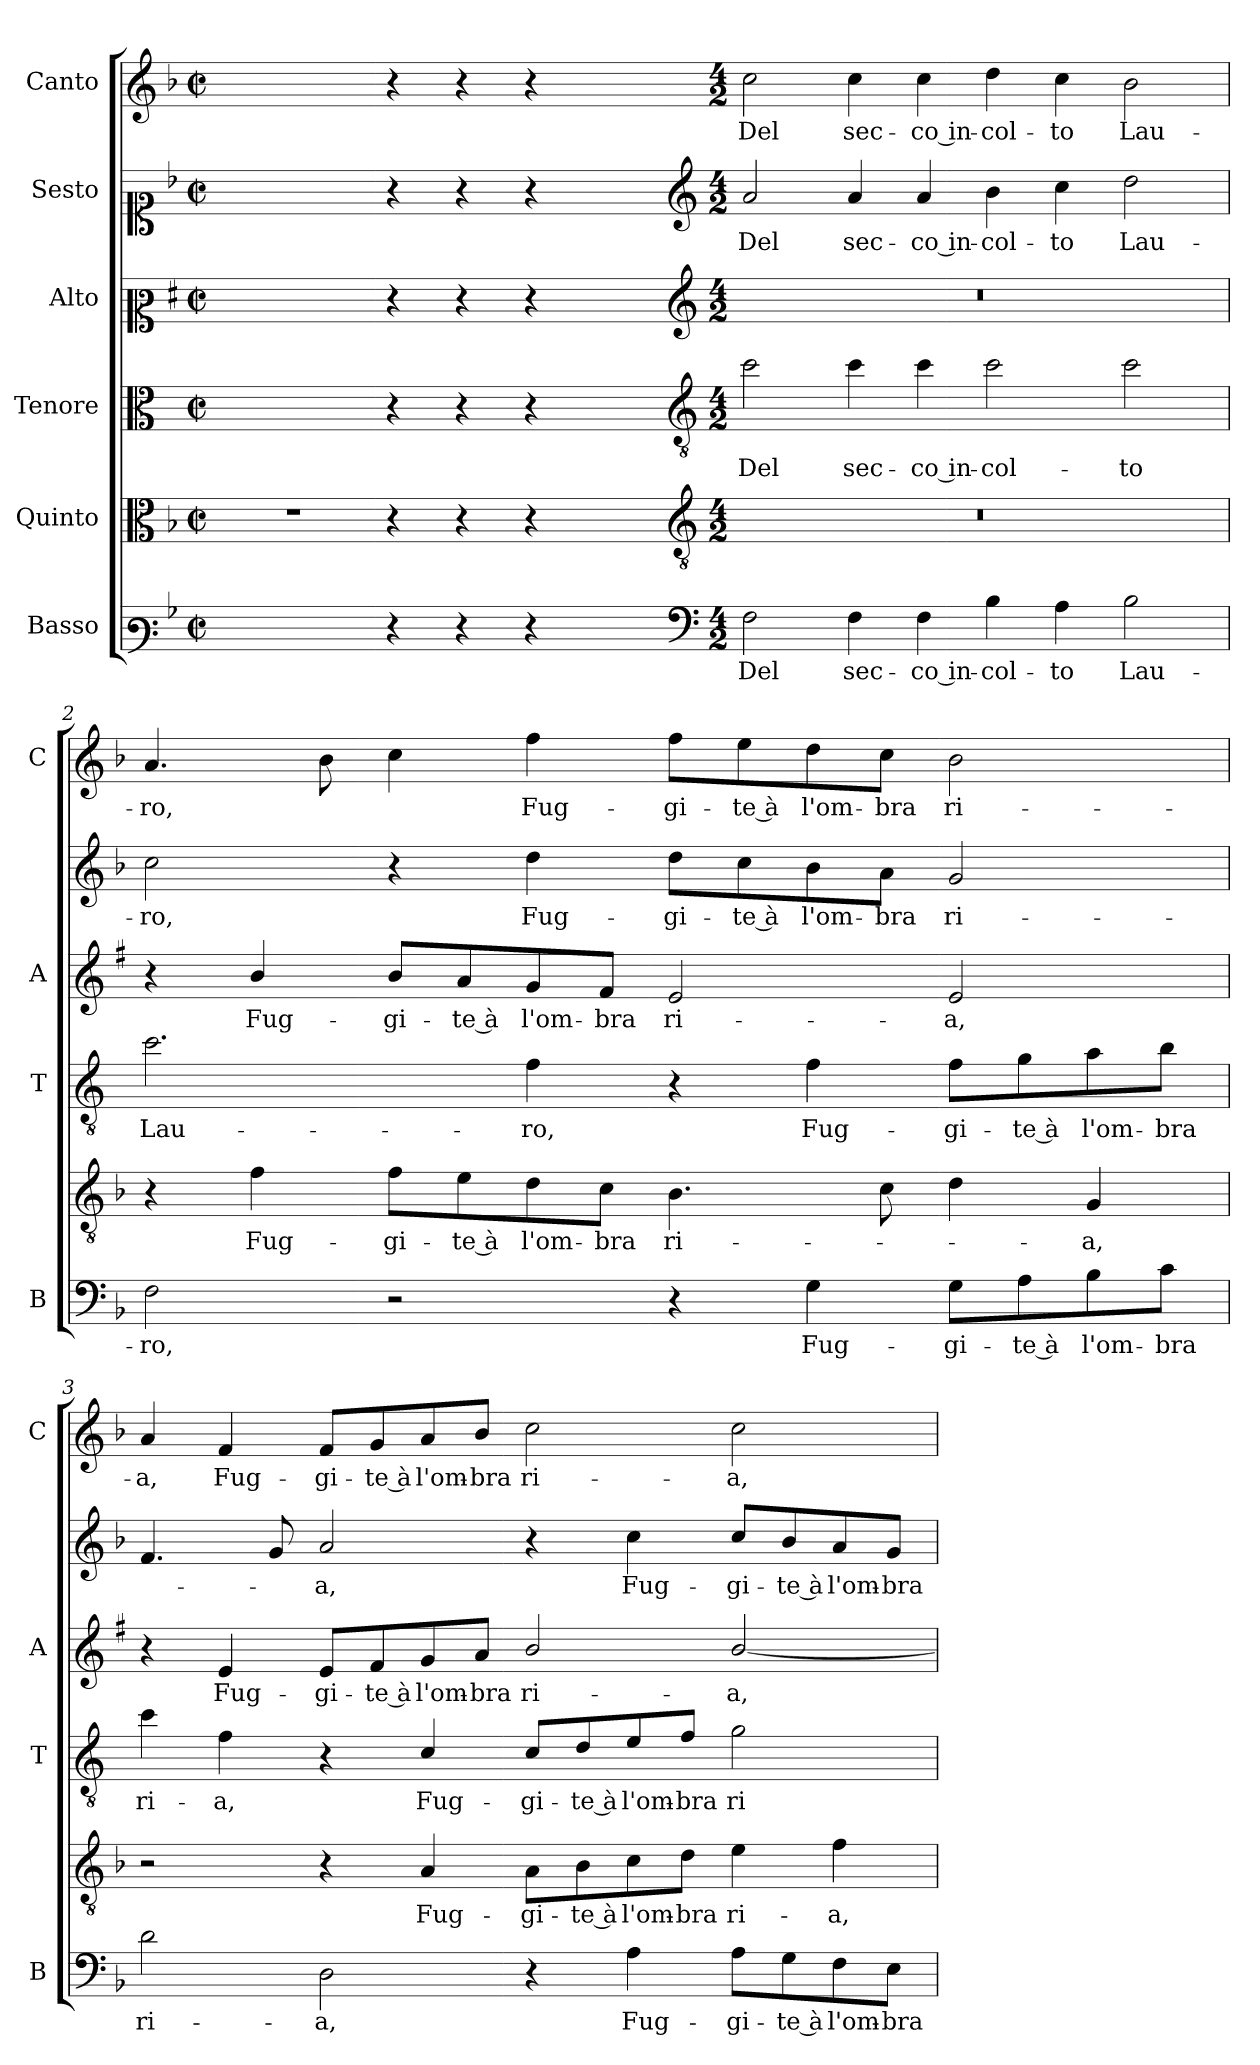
**kern	**text	**kern	**text	**kern	**text	**kern	**text	**kern	**text	**kern	**text
*part6	*part6	*part5	*part5	*part4	*part4	*part3	*part3	*part2	*part2	*part1	*part1
*staff6	*staff6	*staff5	*staff5	*staff4	*staff4	*staff3	*staff3	*staff2	*staff2	*staff1	*staff1
*I"Basso	*	*I"Quinto	*	*I"Tenore	*	*I"Alto	*	*I"Sesto	*	*I"Canto	*
*I'B	*	*	*	*I'T	*	*I'A	*	*	*	*I'C	*
*clefF3	*	*clefC3	*	*clefC3	*	*clefC2	*	*clefC1	*	*clefG2	*
*	*	*	*	*ITrd4c7	*	*ITrd1c2	*	*	*	*	*
*k[b-]	*	*k[b-]	*	*k[b-]	*	*k[b-]	*	*k[b-]	*	*k[b-]	*
*F:	*	*F:	*	*F:	*	*F:	*	*F:	*	*F:	*
*M2/2	*	*M2/2	*	*M2/2	*	*M2/2	*	*M2/2	*	*M2/2	*
*met(c|)	*	*met(c|)	*	*met(c|)	*	*met(c|)	*	*met(c|)	*	*met(c|)	*
=	=	=	=	=	=	=	=	=	=	=	=
1ryy	.	1r	.	1ryy	.	1ryy	.	1ryy	.	1ryy	.
=1X-	=1X-	=1X-	=1X-	=1X-	=1X-	=1X-	=1X-	=1X-	=1X-	=1X-	=1X-
4r	.	4r	.	4r	.	4r	.	4r	.	4r	.
4r	.	4r	.	4r	.	4r	.	4r	.	4r	.
4r	.	4r	.	4r	.	4r	.	4r	.	4r	.
4ryy	.	4ryy	.	4ryy	.	4ryy	.	4ryy	.	4ryy	.
=1-	=1-	=1-	=1-	=1-	=1-	=1-	=1-	=1-	=1-	=1-	=1-
*clefF4	*	*clefGv2	*	*clefGv2	*	*clefG2	*	*clefG2	*	*	*
*M4/2	*	*M4/2	*	*M4/2	*	*M4/2	*	*M4/2	*	*M4/2	*
!	!LO:LY:b	!	!	!	!LO:LY:b	!	!	!	!LO:LY:b	!	!LO:LY:b
2F\	Del	0r	.	2f\	Del	0r	.	2a/	Del	2cc\	Del
!	!LO:LY:b	!	!	!	!LO:LY:b	!	!	!	!LO:LY:b	!	!LO:LY:b
4F\	sec-	.	.	4f\	sec-	.	.	4a/	sec-	4cc\	sec-
!	!LO:LY:b	!	!	!	!LO:LY:b	!	!	!	!LO:LY:b	!	!LO:LY:b
4F\	-co in-	.	.	4f\	-co in-	.	.	4a/	-co in-	4cc\	-co in-
!	!LO:LY:b	!	!	!	!LO:LY:b	!	!	!	!LO:LY:b	!	!LO:LY:b
4B-\	-col-	.	.	2f\	-col-	.	.	4b-\	-col-	4dd\	-col-
!	!LO:LY:b	!	!	!	!	!	!	!	!LO:LY:b	!	!LO:LY:b
4A\	-to	.	.	.	.	.	.	4cc\	-to	4cc\	-to
!	!LO:LY:b	!	!	!	!LO:LY:b	!	!	!	!LO:LY:b	!	!LO:LY:b
2B-\	Lau-	.	.	2f\	-to	.	.	2dd\	Lau-	2b-\	Lau-
=2	=2	=2	=2	=2	=2	=2	=2	=2	=2	=2	=2
!	!LO:LY:b	!	!	!	!LO:LY:b	!	!	!	!LO:LY:b	!	!LO:LY:b
2F\	-ro,	4r	.	2.f\	Lau-	4r	.	2cc\	-ro,	4.a/	-ro,
!	!	!	!LO:LY:b	!	!	!	!LO:LY:b	!	!	!	!
.	.	4f\	Fug-	.	.	4a/	Fug-	.	.	.	.
.	.	.	.	.	.	.	.	.	.	8b-\	.
!	!	!	!LO:LY:b	!	!	!	!LO:LY:b	!	!	!	!
2r	.	8f\L	-gi-	.	.	8a/L	-gi-	4r	.	4cc\	.
!	!	!	!LO:LY:b	!	!	!	!LO:LY:b	!	!	!	!
.	.	8e\	-te à	.	.	8g/	-te à	.	.	.	.
!	!	!	!LO:LY:b	!	!LO:LY:b	!	!LO:LY:b	!	!LO:LY:b	!	!LO:LY:b
.	.	8d\	l'om-	4B-\	-ro,	8f/	l'om-	4dd\	Fug-	4ff\	Fug-
!	!	!	!LO:LY:b	!	!	!	!LO:LY:b	!	!	!	!
.	.	8c\J	-bra	.	.	8e/J	-bra	.	.	.	.
!	!	!	!LO:LY:b	!	!	!	!LO:LY:b	!	!LO:LY:b	!	!LO:LY:b
4r	.	4.B-\	ri-	4r	.	2d/	ri-	8dd\L	-gi-	8ff\L	-gi-
!	!	!	!	!	!	!	!	!	!LO:LY:b	!	!LO:LY:b
.	.	.	.	.	.	.	.	8cc\	-te à	8ee\	-te à
!	!LO:LY:b	!	!	!	!LO:LY:b	!	!	!	!LO:LY:b	!	!LO:LY:b
4G\	Fug-	.	.	4B-\	Fug-	.	.	8b-\	l'om-	8dd\	l'om-
!	!	!	!	!	!	!	!	!	!LO:LY:b	!	!LO:LY:b
.	.	8c\	.	.	.	.	.	8a\J	-bra	8cc\J	-bra
!	!LO:LY:b	!	!	!	!LO:LY:b	!	!LO:LY:b	!	!LO:LY:b	!	!LO:LY:b
8G\L	-gi-	4d\	.	8B-\L	-gi-	2d/	-a,	2g/	ri-	2b-\	ri-
!	!LO:LY:b	!	!	!	!LO:LY:b	!	!	!	!	!	!
8A\	-te à	.	.	8c\	-te à	.	.	.	.	.	.
!	!LO:LY:b	!	!LO:LY:b	!	!LO:LY:b	!	!	!	!	!	!
8B-\	l'om-	4G/	-a,	8d\	l'om-	.	.	.	.	.	.
!	!LO:LY:b	!	!	!	!LO:LY:b	!	!	!	!	!	!
8c\J	-bra	.	.	8e\J	-bra	.	.	.	.	.	.
!!LO:LB:g=z
=3	=3	=3	=3	=3	=3	=3	=3	=3	=3	=3	=3
!	!LO:LY:b	!	!	!	!LO:LY:b	!	!	!	!	!	!LO:LY:b
2d\	ri-	2r	.	4f\	ri-	4r	.	4.f/	.	4a/	-a,
!	!	!	!	!	!LO:LY:b	!	!LO:LY:b	!	!	!	!LO:LY:b
.	.	.	.	4B-\	-a,	4d/	Fug-	.	.	4f/	Fug-
.	.	.	.	.	.	.	.	8g/	.	.	.
!	!LO:LY:b	!	!	!	!	!	!LO:LY:b	!	!LO:LY:b	!	!LO:LY:b
2D\	-a,	4r	.	4r	.	8d/L	-gi-	2a/	-a,	8f/L	-gi-
!	!	!	!	!	!	!	!LO:LY:b	!	!	!	!LO:LY:b
.	.	.	.	.	.	8e/	-te à	.	.	8g/	-te à
!	!	!	!LO:LY:b	!	!LO:LY:b	!	!LO:LY:b	!	!	!	!LO:LY:b
.	.	4A/	Fug-	4F/	Fug-	8f/	l'om-	.	.	8a/	l'om-
!	!	!	!	!	!	!	!LO:LY:b	!	!	!	!LO:LY:b
.	.	.	.	.	.	8g/J	-bra	.	.	8b-/J	-bra
!	!	!	!LO:LY:b	!	!LO:LY:b	!	!LO:LY:b	!	!	!	!LO:LY:b
4r	.	8A\L	-gi-	8F/L	-gi-	2a/	ri-	4r	.	2cc\	ri-
!	!	!	!LO:LY:b	!	!LO:LY:b	!	!	!	!	!	!
.	.	8B-\	-te à	8G/	-te à	.	.	.	.	.	.
!	!LO:LY:b	!	!LO:LY:b	!	!LO:LY:b	!	!	!	!LO:LY:b	!	!
4A\	Fug-	8c\	l'om-	8A/	l'om-	.	.	4cc\	Fug-	.	.
!	!	!	!LO:LY:b	!	!LO:LY:b	!	!	!	!	!	!
.	.	8d\J	-bra	8B-/J	-bra	.	.	.	.	.	.
!	!LO:LY:b	!	!LO:LY:b	!	!LO:LY:b	!	!LO:LY:b	!	!LO:LY:b	!	!LO:LY:b
8A\L	-gi-	4e\	ri-	2c\	ri-	[2a/	-a,	8cc/L	-gi-	2cc\	-a,
!	!LO:LY:b	!	!	!	!	!	!	!	!LO:LY:b	!	!
8G\	-te à	.	.	.	.	.	.	8b-/	-te à	.	.
!	!LO:LY:b	!	!LO:LY:b	!	!	!	!	!	!LO:LY:b	!	!
8F\	l'om-	4f\	-a,	.	.	.	.	8a/	l'om-	.	.
!	!LO:LY:b	!	!	!	!	!	!	!	!LO:LY:b	!	!
8E\J	-bra	.	.	.	.	.	.	8g/J	-bra	.	.
=	=	=	=	=	=	=	=	=	=	=	=
*-	*-	*-	*-	*-	*-	*-	*-	*-	*-	*-	*-
